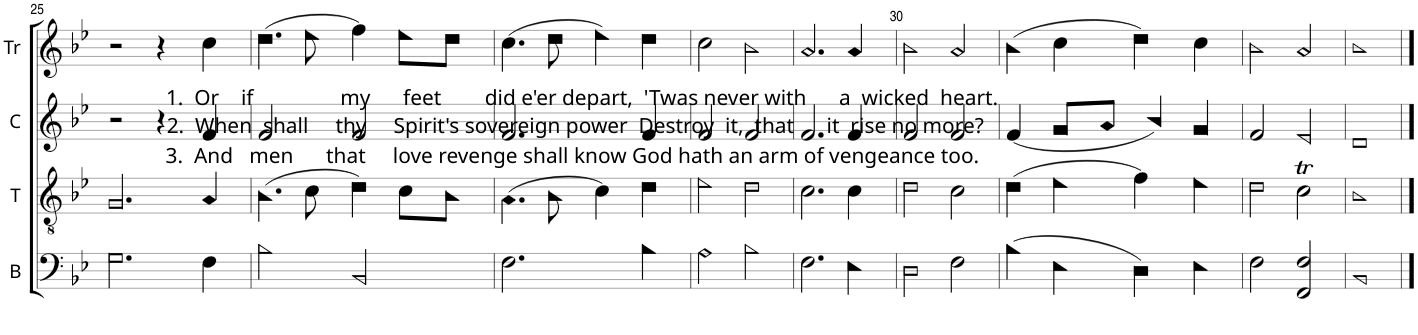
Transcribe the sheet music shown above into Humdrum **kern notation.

**kern	**kern	**kern	**kern
*part4	*part3	*part2	*part1
*staff4	*staff3	*staff2	*staff1
*I"B	*I"T	*I"C	*I"Tr
*I'B	*I'T	*I'C	*I'Tr
!!LO:PB:g=z
*clefF4	*clefGv2	*clefG2	*clefG2
*k[b-e-]	*k[b-e-]	*k[b-e-]	*k[b-e-]
*M2/2	*M2/2	*M2/2	*M2/2
*met(c|)	*met(c|)	*met(c|)	*met(c|)
=25	=25	=25	=25
2.G!\	2.G!/	2r	2r
.	.	4r	4r
!	!	!	!LO:TX:b:t=1.  Or    if                my      feet        did e'er depart,  'Twas never with      a  wicked  heart.
!	!	!	!LO:TX:b:t=2.  When  shall     thy     Spirit's sovereign power  Destroy  it,  that      it  rise no more?
!	!	!	!LO:TX:b:t=3.  And   men      that     love revenge shall know God hath an arm of vengeance too.
4F!\	4A!/	4f!/	4cc!\
=26	=26	=26	=26
2B-!\	(4.B-!\	2f!/	(4.dd!\
.	8c!\	.	8ee-!\
2BB-!/	4d!\)	2f!/	4ff!\)
.	8c!\L	.	8ee-!\L
.	8B-!\J	.	8dd!\J
=27	=27	=27	=27
2.F!\	(4.A!\	2.f!/	(4.cc!\
.	8B-!\	.	8dd!\
.	4c!\)	.	4ee-!\)
4B-!\	4d!\	4f!/	4dd!\
=28	=28	=28	=28
2A!\	2e-!\	2f!/	2cc!\
2B-!\	2d!\	2f!/	2b-!\
=29	=29	=29	=29
2.F!\	2.c!\	2.f!/	2.a!/
4E-!\	4c!\	4f!/	4a!/
=30	=30	=30	=30
2D!\	2d!\	2f!/	2b-!\
2F!\	2c!\	2f!/	2a!/
=31	=31	=31	=31
(4B-!\	(4d!\	(4f!/	(4b-!\
4E-!\	4e-!\	8g!/L	4cc!\
.	.	8a!/J	.
4D!\)	4f!\)	4b-!/)	4dd!\)
4E-!\	4e-!\	4g!/	4cc!\
=32	=32	=32	=32
2F!\	2d!\	2f!/	2b-!\
2FF!/ 2F!/	2cT!\	2e-!/	2a!/
=33	=33	=33	=33
1BB-!	1B-!	1d!	1b-!
==	==	==	==
*-	*-	*-	*-
